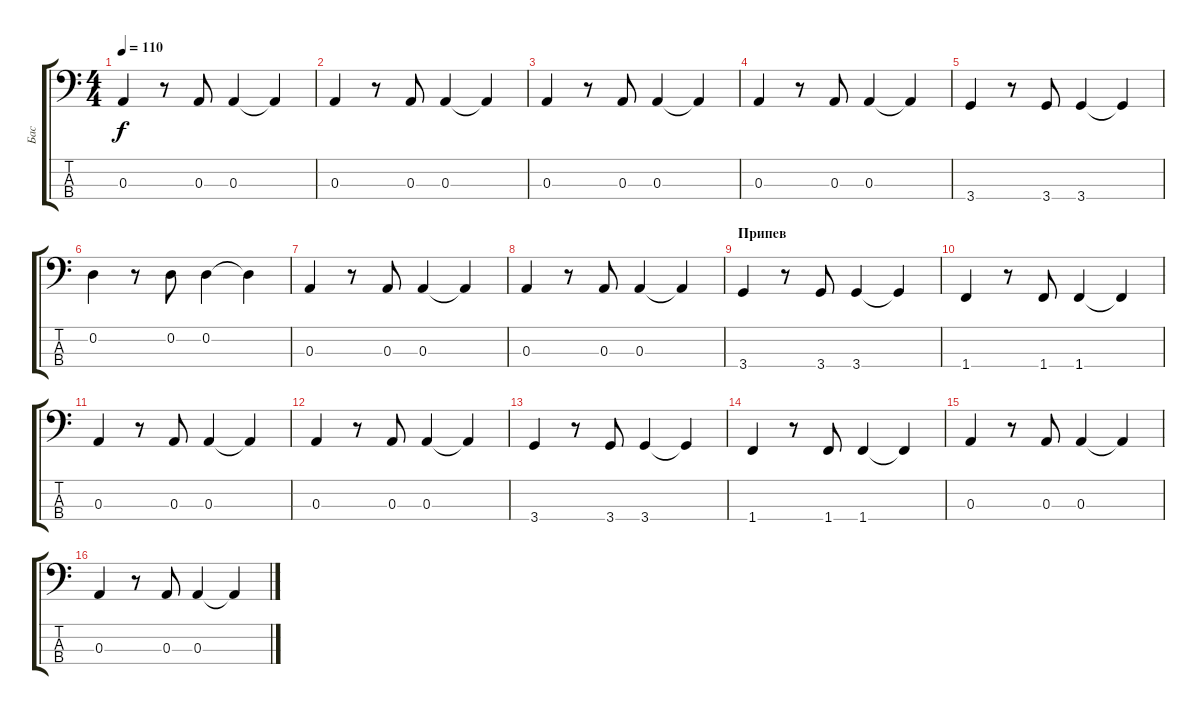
\track ("Бас" "Бас") {instrument electricbassfinger}
\staff {score tabs}
\tuning (G2 D2 A1 E1) {hide}
\ts (4 4)
\tempo 110
\clef f4
\ks c
0.3.4{dy f} r.8 0.3.8 0.3.4 0.3{t}.4 |
0.3.4 r.8 0.3.8 0.3.4 0.3{t}.4 |
0.3.4 r.8 0.3.8 0.3.4 0.3{t}.4 |
0.3.4 r.8 0.3.8 0.3.4 0.3{t}.4 |
3.4.4 r.8 3.4.8 3.4.4 3.4{t}.4 |
0.2.4 r.8 0.2.8 0.2.4 0.2{t}.4 |
0.3.4 r.8 0.3.8 0.3.4 0.3{t}.4 |
0.3.4 r.8 0.3.8 0.3.4 0.3{t}.4 |
\section ("" "Припев")
3.4.4 r.8 3.4.8 3.4.4 3.4{t}.4 |
1.4.4 r.8 1.4.8 1.4.4 1.4{t}.4 |
0.3.4 r.8 0.3.8 0.3.4 0.3{t}.4 |
0.3.4 r.8 0.3.8 0.3.4 0.3{t}.4 |
3.4.4 r.8 3.4.8 3.4.4 3.4{t}.4 |
1.4.4 r.8 1.4.8 1.4.4 1.4{t}.4 |
0.3.4 r.8 0.3.8 0.3.4 0.3{t}.4 |
0.3.4 r.8 0.3.8 0.3.4 0.3{t}.4
